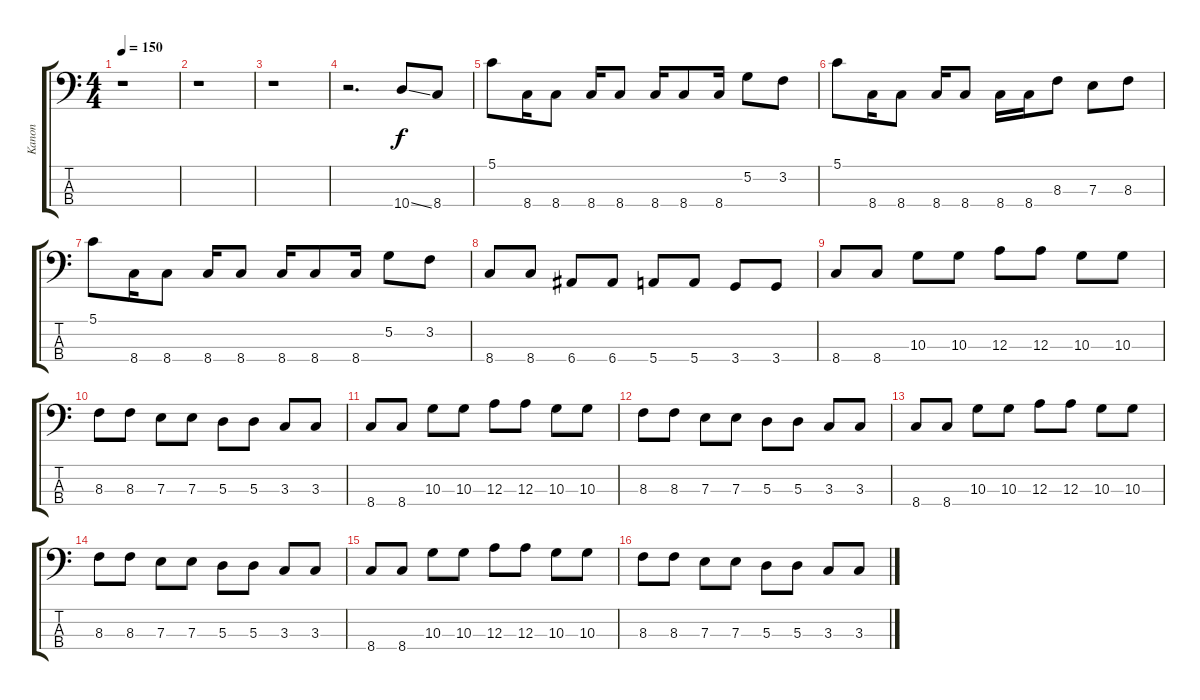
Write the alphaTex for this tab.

\track ("Kanon" "Kanon") {instrument electricbassfinger}
\staff {score tabs}
\tuning (G2 D2 A1 E1) {hide}
\ts (4 4)
\tempo 150
\clef f4
\ks c
r.1{dy f instrument electricbassfinger} |
r.1 |
r.1 |
r.2{d} 10.4{ss}.8 8.4.8 |
5.1.8 8.4.16 8.4.8 8.4.16 8.4.8 8.4.16 8.4.8 8.4.16 5.2.8 3.2.8 |
5.1.8 8.4.16 8.4.8 8.4.16 8.4.8 8.4.16 8.4.16 8.3.8 7.3.8 8.3.8 |
5.1.8 8.4.16 8.4.8 8.4.16 8.4.8 8.4.16 8.4.8 8.4.16 5.2.8 3.2.8 |
8.4.8 8.4.8 6.4.8 6.4.8 5.4.8 5.4.8 3.4.8 3.4.8 |
8.4.8 8.4.8 10.3.8 10.3.8 12.3.8 12.3.8 10.3.8 10.3.8 |
8.3.8 8.3.8 7.3.8 7.3.8 5.3.8 5.3.8 3.3.8 3.3.8 |
8.4.8 8.4.8 10.3.8 10.3.8 12.3.8 12.3.8 10.3.8 10.3.8 |
8.3.8 8.3.8 7.3.8 7.3.8 5.3.8 5.3.8 3.3.8 3.3.8 |
8.4.8 8.4.8 10.3.8 10.3.8 12.3.8 12.3.8 10.3.8 10.3.8 |
8.3.8 8.3.8 7.3.8 7.3.8 5.3.8 5.3.8 3.3.8 3.3.8 |
8.4.8 8.4.8 10.3.8 10.3.8 12.3.8 12.3.8 10.3.8 10.3.8 |
8.3.8 8.3.8 7.3.8 7.3.8 5.3.8 5.3.8 3.3.8 3.3.8
